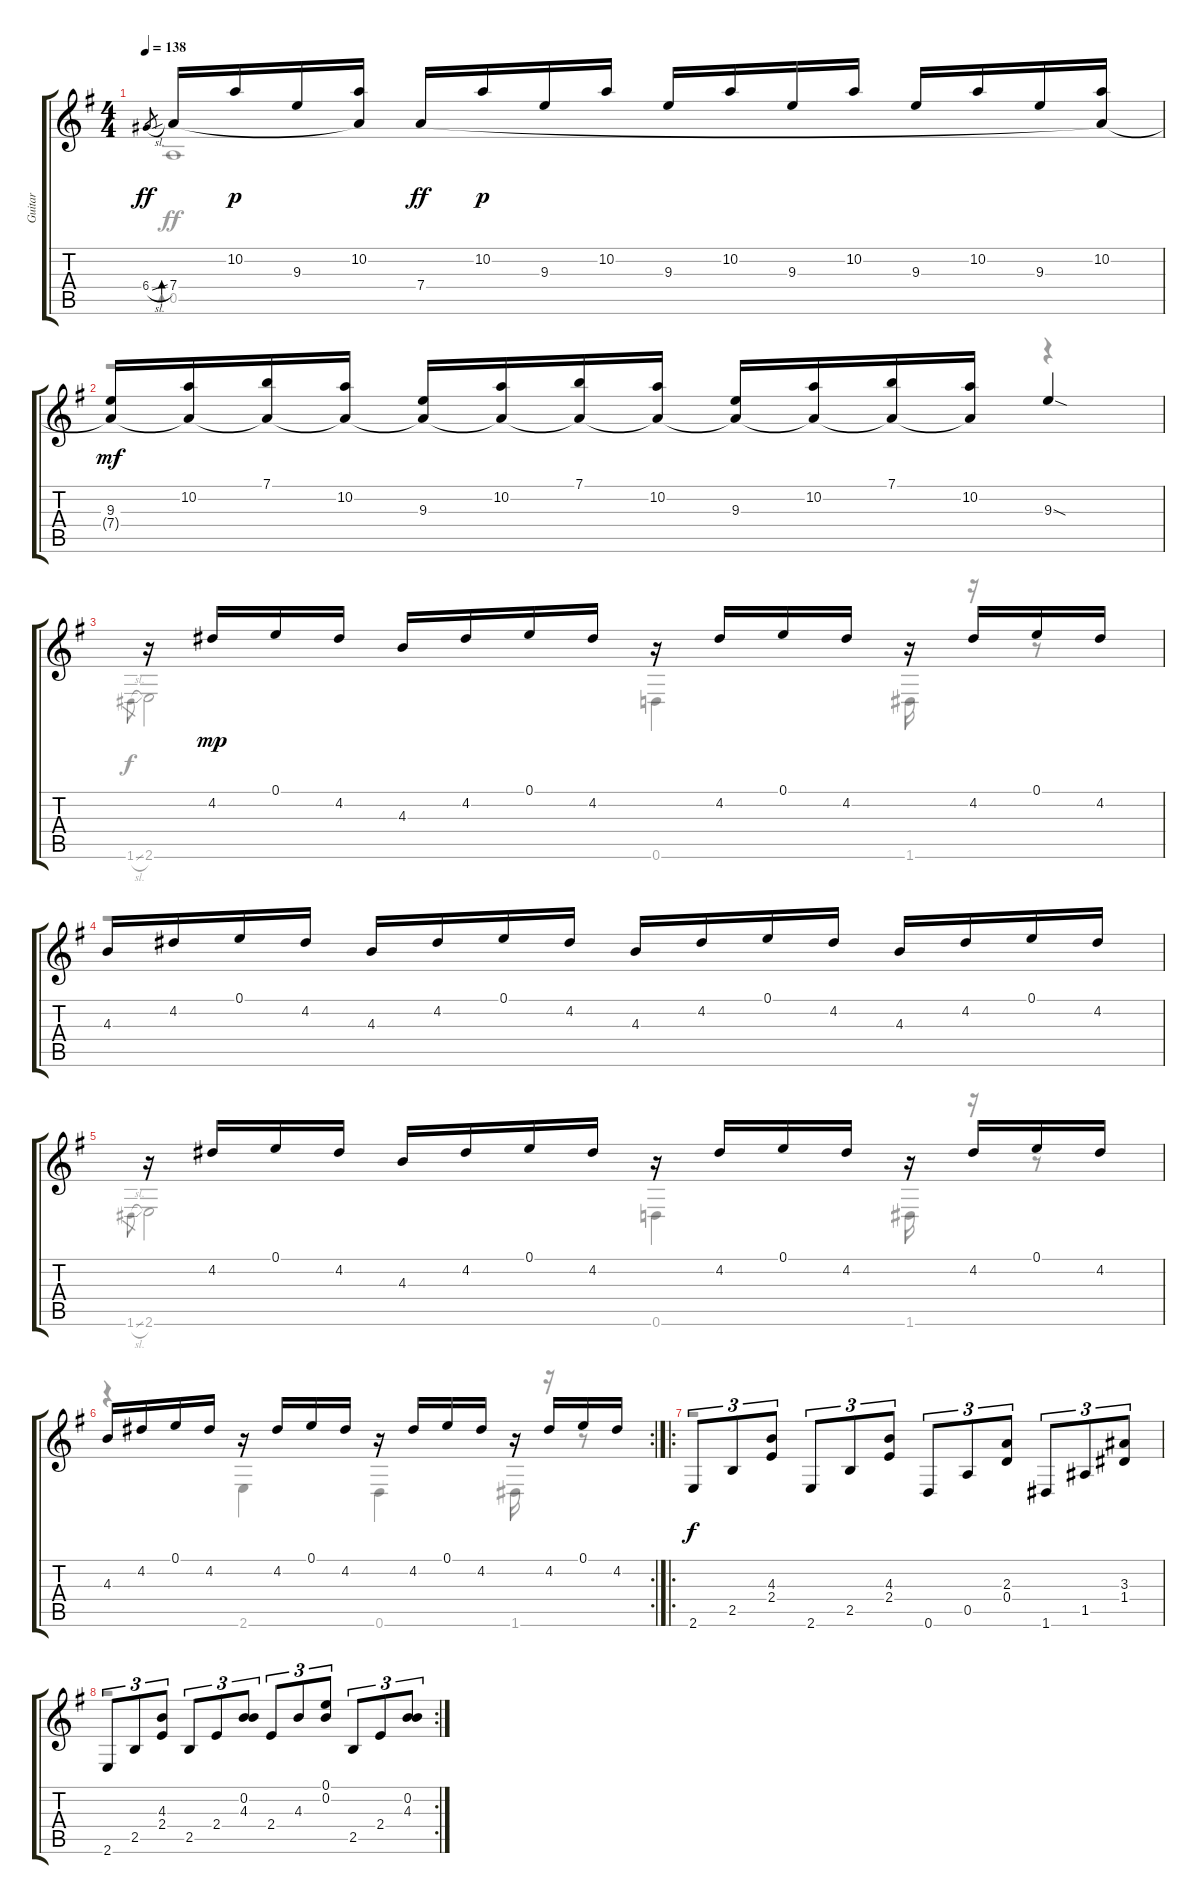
\track ("Guitar" "Guitar") {instrument acousticguitarnylon}
\staff {score tabs}
\tuning (E4 B3 G3 D3 A2 D2) {hide}
\voice
\ts (4 4)
\tempo 138
\clef g2
\ks eminor
6.4{sl}.8{gr dy ff} 7.4.16{bd 240} 10.2.16{dy p} 9.3.16 (10.2 7.4{t}).16 7.4.16{dy ff} 10.2.16{dy p} 9.3.16 10.2.16 9.3.16 10.2.16 9.3.16 10.2.16 9.3.16 10.2.16 9.3.16 (10.2 7.4{t}).16 |
(9.3 7.4{t}).16{dy mf} (10.2 7.4{t}).16 (7.1 7.4{t}).16 (10.2 7.4{t}).16 (9.3 7.4{t}).16 (10.2 7.4{t}).16 (7.1 7.4{t}).16 (10.2 7.4{t}).16 (9.3 7.4{t}).16 (10.2 7.4{t}).16 (7.1 7.4{t}).16 (10.2 7.4{t}).16 9.3{sod}.4 |
r.16 4.2.16{dy mp} 0.1.16 4.2.16 4.3.16 4.2.16 0.1.16 4.2.16 r.16 4.2.16 0.1.16 4.2.16 r.16 4.2.16 0.1.16 4.2.16 |
4.3.16 4.2.16 0.1.16 4.2.16 4.3.16 4.2.16 0.1.16 4.2.16 4.3.16 4.2.16 0.1.16 4.2.16 4.3.16 4.2.16 0.1.16 4.2.16 |
r.16 4.2.16 0.1.16 4.2.16 4.3.16 4.2.16 0.1.16 4.2.16 r.16 4.2.16 0.1.16 4.2.16 r.16 4.2.16 0.1.16 4.2.16 |
\rc 2
4.3.16 4.2.16 0.1.16 4.2.16 r.16 4.2.16 0.1.16 4.2.16 r.16 4.2.16 0.1.16 4.2.16 r.16 4.2.16 0.1.16 4.2.16 |
\ro
2.6.8{tu (3 2) dy f} 2.5.8{tu (3 2)} (4.3 2.4).8{tu (3 2)} 2.6.8{tu (3 2)} 2.5.8{tu (3 2)} (4.3 2.4).8{tu (3 2)} 0.6.8{tu (3 2)} 0.5.8{tu (3 2)} (2.3 0.4).8{tu (3 2)} 1.6.8{tu (3 2)} 1.5.8{tu (3 2)} (3.3 1.4).8{tu (3 2)} |
\rc 2
2.6.8{tu (3 2)} 2.5.8{tu (3 2)} (4.3 2.4).8{tu (3 2)} 2.5.8{tu (3 2)} 2.4.8{tu (3 2)} (0.2 4.3).8{tu (3 2)} 2.4.8{tu (3 2)} 4.3.8{tu (3 2)} (0.1 0.2).8{tu (3 2)} 2.5.8{tu (3 2)} 2.4.8{tu (3 2)} (0.2 4.3).8{tu (3 2)}
\voice
\clef g2
\ottava regular
\simile none
\ks eminor
0.5.1{bd 240 dy ff} |
r.2{d} r.4 |
1.6{sl}.8{gr dy f} 2.6.2 0.6.4 1.6.16 r.16 r.8 |
r.1 |
1.6{sl}.8{gr} 2.6.2 0.6.4 1.6.16 r.16 r.8 |
r.4 2.6.4 0.6.4 1.6.16 r.16 r.8 |
r.1 |
r.1
